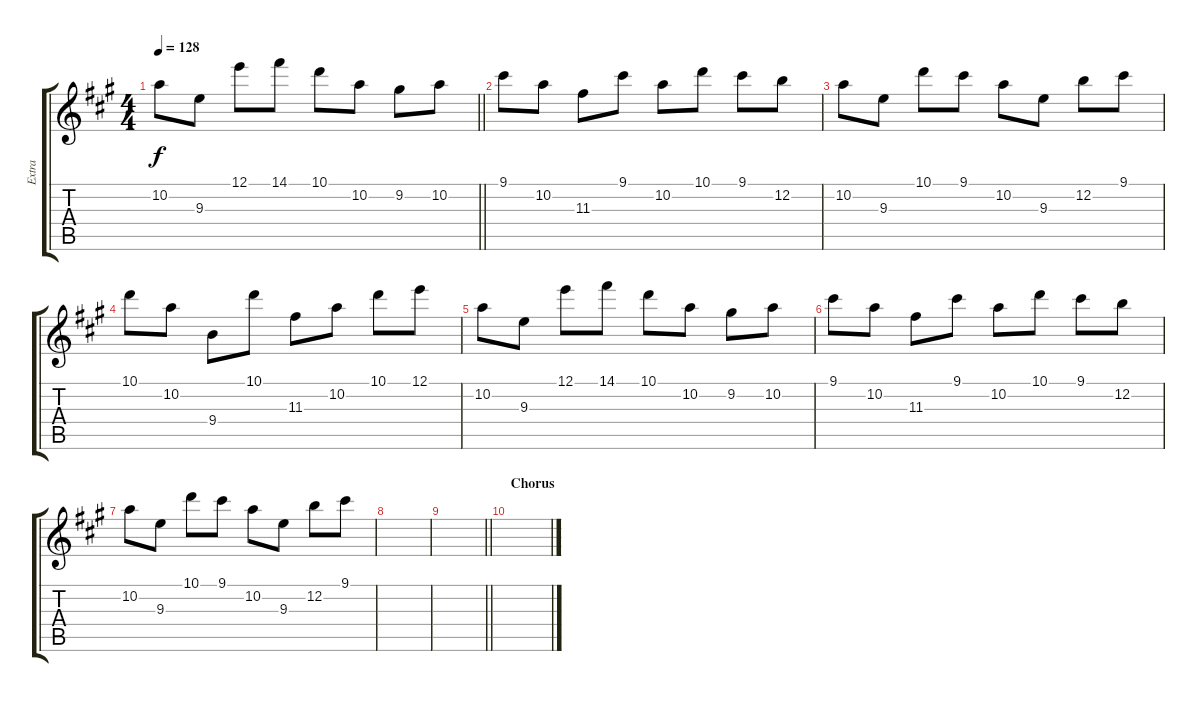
\track ("Extra" "Extra") {instrument acousticguitarnylon}
\staff {score tabs}
\tuning (E4 B3 G3 D3 A2 E2) {hide}
\ts (4 4)
\tempo 128
\clef g2
\barLineRight lightlight
\ks f#minor
10.2.8{dy f} 9.3.8 12.1.8 14.1.8 10.1.8 10.2.8 9.2.8 10.2.8 |
9.1.8 10.2.8 11.3.8 9.1.8 10.2.8 10.1.8 9.1.8 12.2.8 |
10.2.8 9.3.8 10.1.8 9.1.8 10.2.8 9.3.8 12.2.8 9.1.8 |
10.1.8 10.2.8 9.4.8 10.1.8 11.3.8 10.2.8 10.1.8 12.1.8 |
10.2.8 9.3.8 12.1.8 14.1.8 10.1.8 10.2.8 9.2.8 10.2.8 |
9.1.8 10.2.8 11.3.8 9.1.8 10.2.8 10.1.8 9.1.8 12.2.8 |
10.2.8 9.3.8 10.1.8 9.1.8 10.2.8 9.3.8 12.2.8 9.1.8 |
|
\barLineRight lightlight
|
\section ("" "Chorus")
